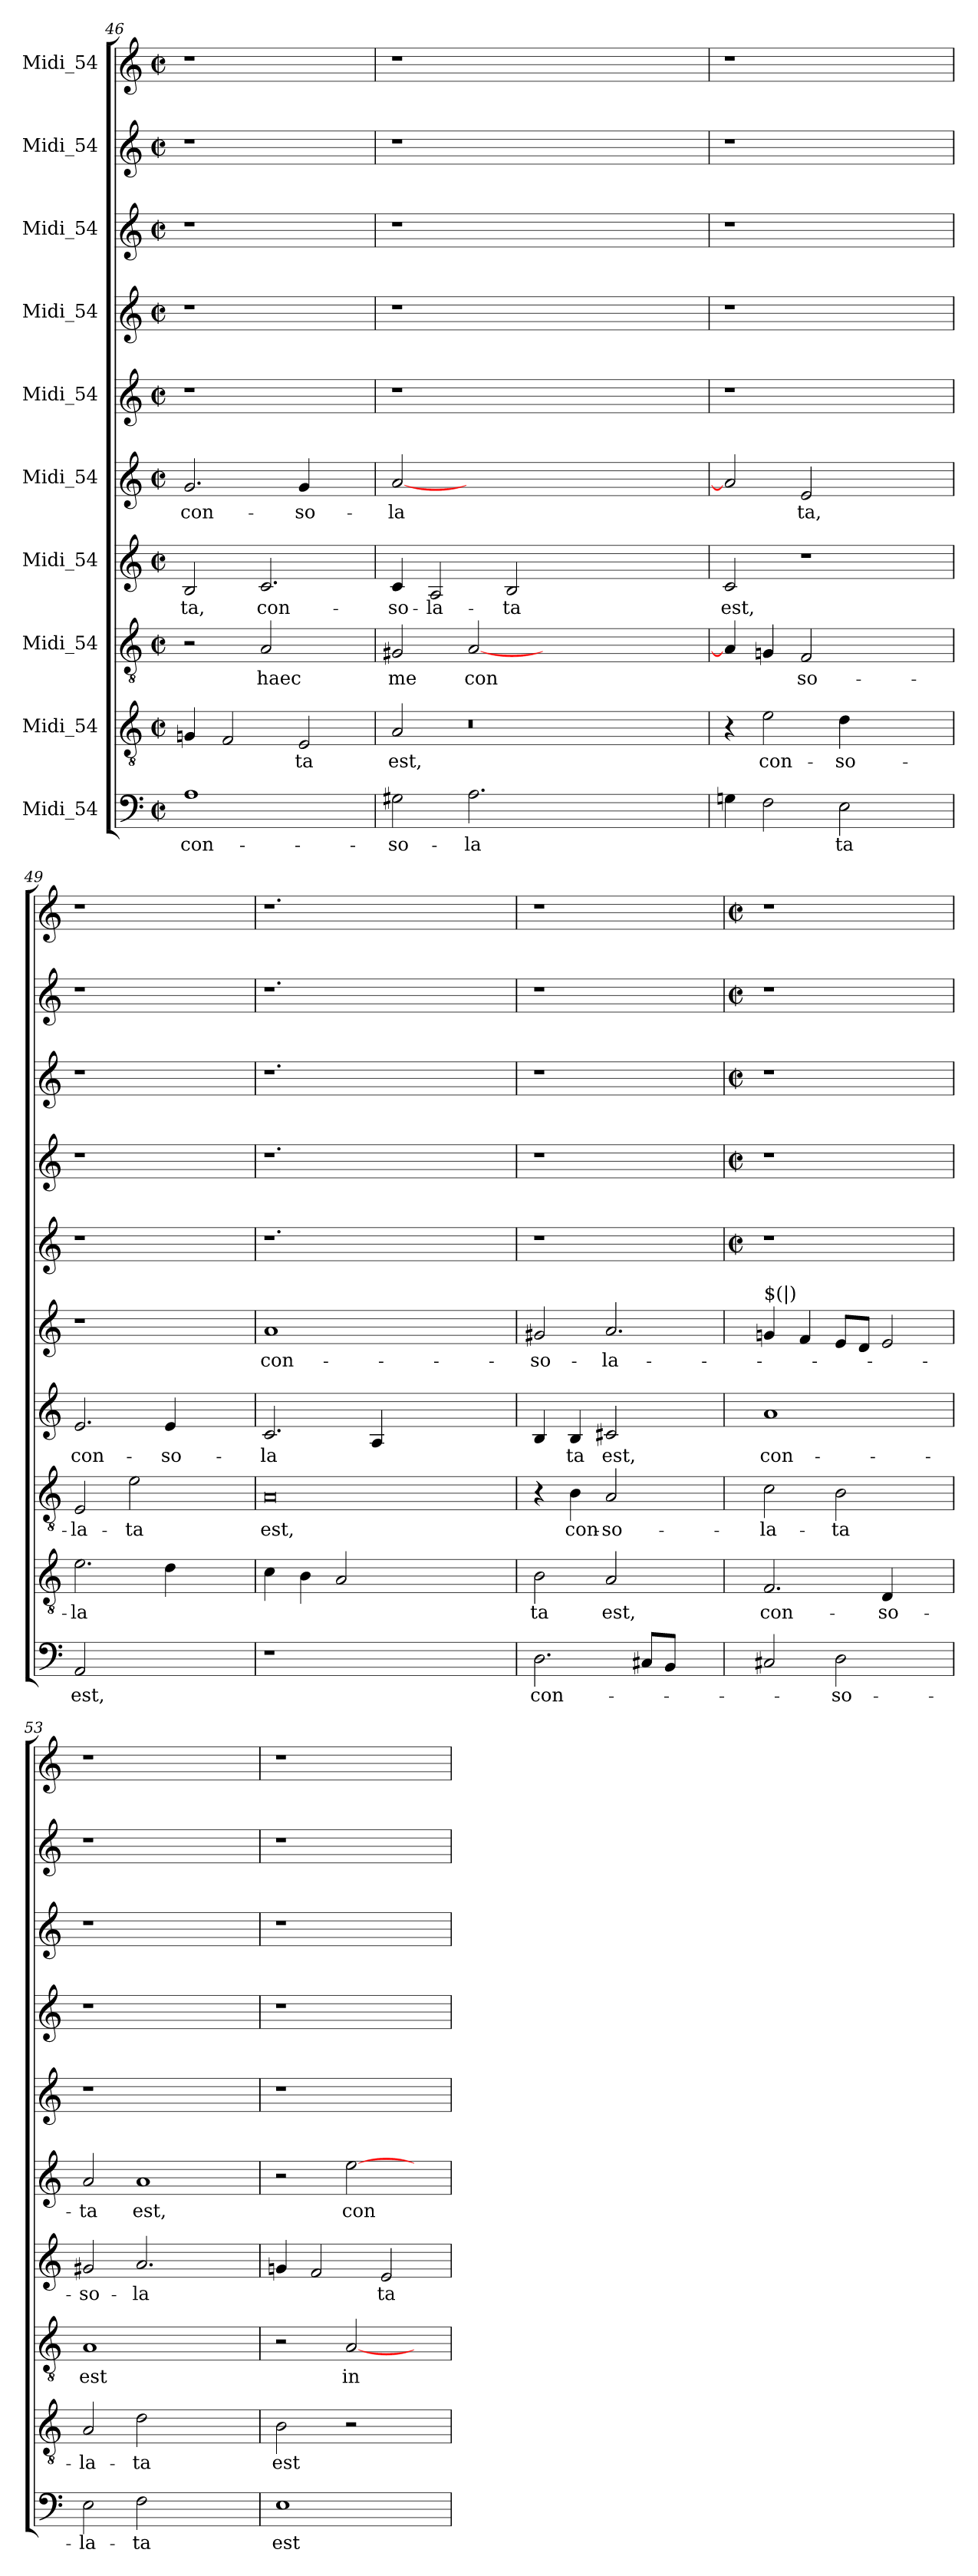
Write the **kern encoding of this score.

**kern	**text	**kern	**text	**kern	**text	**kern	**text	**kern	**text	**kern	**kern	**kern	**kern	**kern
*part10	*part10	*part9	*part9	*part8	*part8	*part7	*part7	*part6	*part6	*part5	*part4	*part3	*part2	*part1
*staff10	*staff10	*staff9	*staff9	*staff8	*staff8	*staff7	*staff7	*staff6	*staff6	*staff5	*staff4	*staff3	*staff2	*staff1
*I"Midi_54	*	*I"Midi_54	*	*I"Midi_54	*	*I"Midi_54	*	*I"Midi_54	*	*I"Midi_54	*I"Midi_54	*I"Midi_54	*I"Midi_54	*I"Midi_54
*clefF4	*	*clefGv2	*	*clefGv2	*	*clefG2	*	*clefG2	*	*clefG2	*clefG2	*clefG2	*clefG2	*clefG2
*k[]	*	*k[]	*	*k[]	*	*k[]	*	*k[]	*	*k[]	*k[]	*k[]	*k[]	*k[]
*M2/2	*	*M2/2	*	*M2/2	*	*M2/2	*	*M2/2	*	*M2/2	*M2/2	*M2/2	*M2/2	*M2/2
*met(c|)	*	*met(c|)	*	*met(c|)	*	*met(c|)	*	*met(c|)	*	*met(c|)	*met(c|)	*met(c|)	*met(c|)	*met(c|)
=46	=46	=46	=46	=46	=46	=46	=46	=46	=46	=46	=46	=46	=46	=46
!	!LO:LY:b	!	!	!	!	!	!LO:LY:b	!	!LO:LY:b	!	!	!	!	!
1A	con-	4Gni/	.	2r	.	2B/	ta,	2.g/	con-	1r	1r	1r	1r	1r
!	!	!	!LO:LY:b	!	!	!	!	!	!	!	!	!	!	!
.	.	2F/	--	.	.	.	.	.	.	.	.	.	.	.
!	!	!	!	!	!LO:LY:b	!	!LO:LY:b	!	!	!	!	!	!	!
.	.	.	.	2A/	haec	2.c/	con-	.	.	.	.	.	.	.
!	!	!	!LO:LY:b	!	!	!	!	!	!LO:LY:b	!	!	!	!	!
.	.	2E/	ta	.	.	.	.	4g/	-so-	.	.	.	.	.
4ryy	.	.	.	4ryy	.	.	.	4ryy	.	4ryy	4ryy	4ryy	4ryy	4ryy
=47	=47	=47	=47	=47	=47	=47	=47	=47	=47	=47	=47	=47	=47	=47
!	!LO:LY:b	!	!LO:LY:b	!	!LO:LY:b	!	!LO:LY:b	!	!LO:LY:b	!	!	!	!	!
2G#X\	-so-	2A/	est,	2G#X/	me	4c/	-so-	[2a/	-la-	1r	1r	1r	1r	1r
!	!	!	!	!	!	!	!LO:LY:b	!	!	!	!	!	!	!
.	.	.	.	.	.	2A/	-la-	.	.	.	.	.	.	.
!	!LO:LY:b	!	!	!	!LO:LY:b	!	!	!	!	!	!	!	!	!
2.A\	-la-	0r	.	[2A/	con-	.	.	0ryy	.	.	.	.	.	.
!	!	!	!	!	!	!	!LO:LY:b	!	!	!	!	!	!	!
.	.	.	.	.	.	2B/	-ta	.	.	.	.	.	.	.
.	.	.	.	1.ryy	.	.	.	.	.	1.ryy	1.ryy	1.ryy	1.ryy	1.ryy
1ryy	.	.	.	.	.	1ryy	.	.	.	.	.	.	.	.
4ryy	.	.	.	.	.	4ryy	.	.	.	.	.	.	.	.
!!LO:PB:g=z
=48	=48	=48	=48	=48	=48	=48	=48	=48	=48	=48	=48	=48	=48	=48
!	!	!	!	!	!LO:LY:b	!	!LO:LY:b	!	!LO:LY:b	!	!	!	!	!
4Gni\	.	4r	.	4A/]	--	2c/	est,	2a/]	--	1r	1r	1r	1r	1r
!	!LO:LY:b	!	!LO:LY:b	!	!	!	!	!	!	!	!	!	!	!
2F\	--	2e\	con-	4Gni/	.	.	.	.	.	.	.	.	.	.
!	!	!	!	!	!LO:LY:b	!	!	!	!LO:LY:b	!	!	!	!	!
.	.	.	.	2F/	so-	1r	.	2e/	ta,	.	.	.	.	.
!	!LO:LY:b	!	!LO:LY:b	!	!	!	!	!	!	!	!	!	!	!
2E\	ta	4d\	-so-	.	.	.	.	.	.	.	.	.	.	.
.	.	2ryy	.	2ryy	.	.	.	2ryy	.	2ryy	2ryy	2ryy	2ryy	2ryy
4ryy	.	.	.	.	.	.	.	.	.	.	.	.	.	.
=49	=49	=49	=49	=49	=49	=49	=49	=49	=49	=49	=49	=49	=49	=49
!	!LO:LY:b	!	!LO:LY:b	!	!LO:LY:b	!	!LO:LY:b	!	!	!	!	!	!	!
2AA/	est,	2.e\	-la-	2E/	-la-	2.e/	con-	1r	.	1r	1r	1r	1r	1r
!	!	!	!	!	!LO:LY:b	!	!	!	!	!	!	!	!	!
1ryy	.	.	.	2e\	-ta	.	.	.	.	.	.	.	.	.
!	!	!	!	!	!	!	!LO:LY:b	!	!	!	!	!	!	!
.	.	4d\	.	.	.	4e/	-so-	.	.	.	.	.	.	.
.	.	2ryy	.	2ryy	.	2ryy	.	2ryy	.	2ryy	2ryy	2ryy	2ryy	2ryy
!!LO:PB:g=z
=50	=50	=50	=50	=50	=50	=50	=50	=50	=50	=50	=50	=50	=50	=50
!	!	!	!LO:LY:b	!	!LO:LY:b	!	!LO:LY:b	!	!LO:LY:b	!	!	!	!	!
1r	.	4c\	--	0A	est,	2.c/	-la-	1a	con-	1.r	1.r	1.r	1.r	1.r
.	.	4B\	.	.	.	.	.	.	.	.	.	.	.	.
!	!	!	!LO:LY:b	!	!	!	!	!	!	!	!	!	!	!
.	.	2A/	-	.	.	.	.	.	.	.	.	.	.	.
.	.	.	.	.	.	4A/	.	.	.	.	.	.	.	.
1ryy	.	1ryy	.	.	.	1ryy	.	1ryy	.	.	.	.	.	.
.	.	.	.	.	.	.	.	.	.	2ryy	2ryy	2ryy	2ryy	2ryy
=51	=51	=51	=51	=51	=51	=51	=51	=51	=51	=51	=51	=51	=51	=51
!	!LO:LY:b	!	!LO:LY:b	!	!	!	!LO:LY:b	!	!LO:LY:b	!	!	!	!	!
2.D\	con-	2B\	ta	4r	.	4B/	--	2g#X/	-so-	1r	1r	1r	1r	1r
!	!	!	!	!	!LO:LY:b	!	!LO:LY:b	!	!	!	!	!	!	!
.	.	.	.	4B\	con-	4B/	ta	.	.	.	.	.	.	.
!	!	!	!LO:LY:b	!	!LO:LY:b	!	!LO:LY:b	!	!LO:LY:b	!	!	!	!	!
.	.	2A/	est,	2A/	-so-	2c#X/	est,	2.a/	-la-	.	.	.	.	.
8C#X/L	.	.	.	.	.	.	.	.	.	.	.	.	.	.
8BB/J	.	.	.	.	.	.	.	.	.	.	.	.	.	.
4ryy	.	4ryy	.	4ryy	.	4ryy	.	.	.	4ryy	4ryy	4ryy	4ryy	4ryy
!!LO:PB:g=z
=52	=52	=52	=52	=52	=52	=52	=52	=52	=52	=52	=52	=52	=52	=52
*	*	*	*	*	*	*	*	*	*	*M2/2	*M2/2	*M2/2	*M2/2	*M2/2
*	*	*	*	*	*	*	*	*	*	*met(c|)	*met(c|)	*met(c|)	*met(c|)	*met(c|)
!	!	!	!	!	!	!	!	!LO:TX:a:t=$(|)	!	!	!	!	!	!
!	!	!	!LO:LY:b	!	!LO:LY:b	!	!LO:LY:b	!	!	!	!	!	!	!
2C#X/	.	2.F/	con-	2c\	-la-	1a	con-	4gni/	.	1r	1r	1r	1r	1r
.	.	.	.	.	.	.	.	4f/	.	.	.	.	.	.
!	!LO:LY:b	!	!	!	!LO:LY:b	!	!	!	!	!	!	!	!	!
2D\	-so-	.	.	2B\	-ta	.	.	8e/L	.	.	.	.	.	.
.	.	.	.	.	.	.	.	8d/J	.	.	.	.	.	.
!	!	!	!LO:LY:b	!	!	!	!	!	!	!	!	!	!	!
.	.	4D/	-so-	.	.	.	.	2e/	.	.	.	.	.	.
4ryy	.	4ryy	.	4ryy	.	4ryy	.	.	.	4ryy	4ryy	4ryy	4ryy	4ryy
=53	=53	=53	=53	=53	=53	=53	=53	=53	=53	=53	=53	=53	=53	=53
!	!LO:LY:b	!	!LO:LY:b	!	!LO:LY:b	!	!LO:LY:b	!	!LO:LY:b	!	!	!	!	!
2E\	-la-	2A/	-la-	1A	est	2g#X/	-so-	2a/	-ta	1r	1r	1r	1r	1r
!	!LO:LY:b	!	!LO:LY:b	!	!	!	!LO:LY:b	!	!LO:LY:b	!	!	!	!	!
2F\	-ta	2d\	-ta	.	.	2.a/	-la-	1a	est,	.	.	.	.	.
2ryy	.	2ryy	.	2ryy	.	.	.	.	.	2ryy	2ryy	2ryy	2ryy	2ryy
.	.	.	.	.	.	4ryy	.	.	.	.	.	.	.	.
=54	=54	=54	=54	=54	=54	=54	=54	=54	=54	=54	=54	=54	=54	=54
!	!LO:LY:b	!	!LO:LY:b	!	!	!	!	!	!	!	!	!	!	!
1E	est	2B\	est	2r	.	4gni/	.	2r	.	1r	1r	1r	1r	1r
!	!	!	!	!	!	!	!LO:LY:b	!	!	!	!	!	!	!
.	.	.	.	.	.	2f/	--	.	.	.	.	.	.	.
!	!	!	!	!	!LO:LY:b	!	!	!	!LO:LY:b	!	!	!	!	!
.	.	2r	.	[2A/	in	.	.	[2ee\	con-	.	.	.	.	.
!	!	!	!	!	!	!	!LO:LY:b	!	!	!	!	!	!	!
.	.	.	.	.	.	2e/	ta	.	.	.	.	.	.	.
4ryy	.	4ryy	.	4ryy	.	.	.	4ryy	.	4ryy	4ryy	4ryy	4ryy	4ryy
=	=	=	=	=	=	=	=	=	=	=	=	=	=	=
*-	*-	*-	*-	*-	*-	*-	*-	*-	*-	*-	*-	*-	*-	*-
